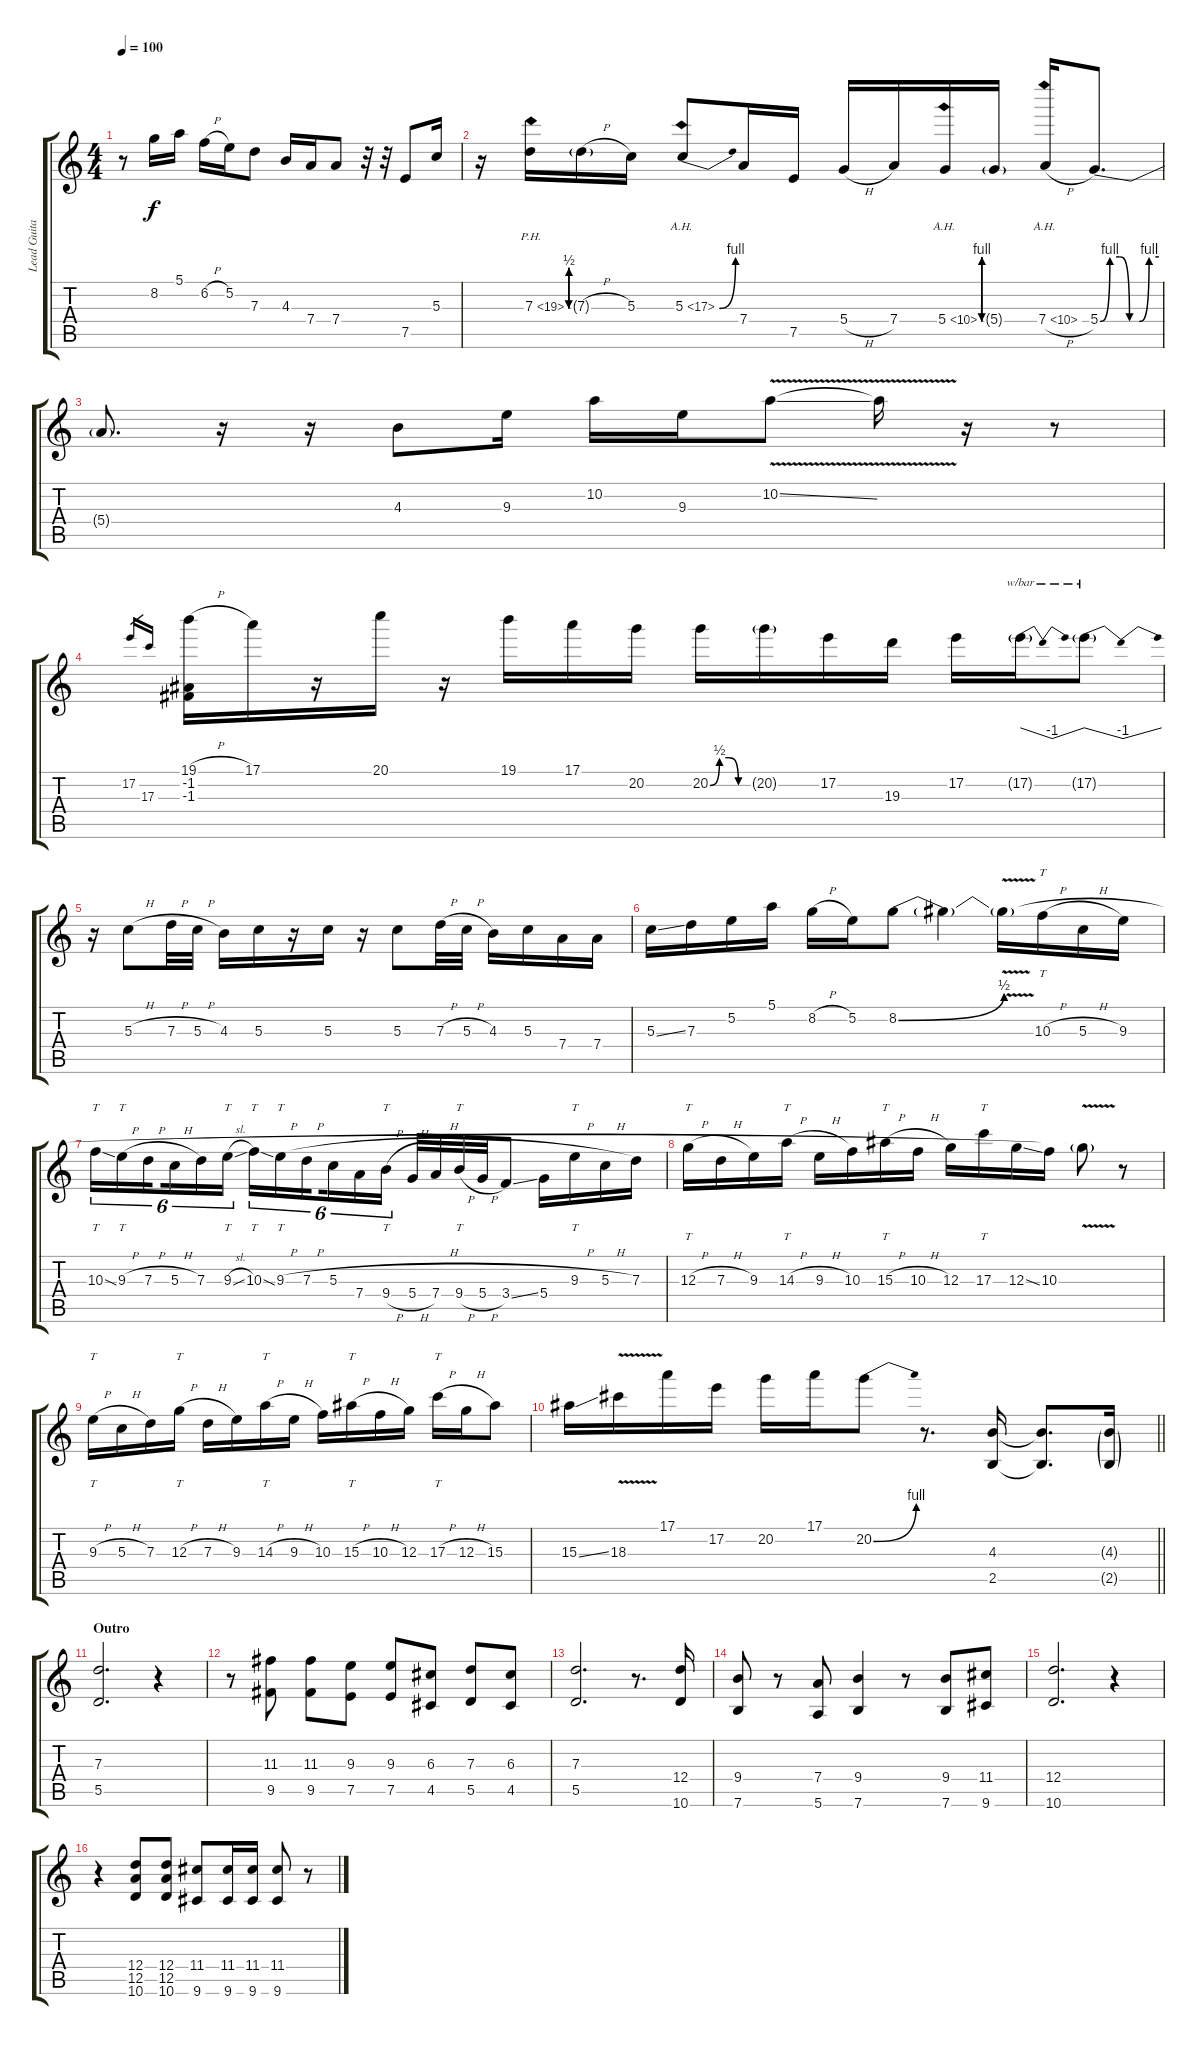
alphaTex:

\track ("Lead Guitar" "Lead Guita") {instrument overdrivenguitar}
\staff {score tabs}
\tuning (E4 B3 G3 D3 A2 E2) {hide}
\ts (4 4)
\tempo 100
\clef g2
\ks c
r.8{dy f} 8.2.16 5.1.16 6.2{h}.16 5.2.16 7.3.8 4.3.16 7.4.16 7.4.8 r.32 r.32 7.5.8 5.3.16 |
r.16 7.3{be (custom 0 0 15 2 30 2 45 0 60 0) ph 12}.16 7.3{h g}.16 5.3.16 5.3{be (bend 0 0 60 4) ah 12}.8 7.4.16 7.5.16 5.4{h}.16 7.4.16 5.4{be (custom 0 0 15 4 30 4 45 0 60 0) ah 5}.16 5.4{g}.16 7.4{ah 3 h}.16 5.4{be (custom 0 0 10 4 20 4 30 0 40 0 50 4 60 4)}.8{d} |
5.4{t}.8{d} r.16 r.16 4.3.8 9.3.16 10.2.16 9.3.16 10.2{v ss}.8 10.2{t}.16 r.16 r.8 |
17.2.16{gr} 17.3.16{gr} (19.1{h} -1.2 -1.3).16 17.1.16 r.16 20.1.16 r.16 19.1.16 17.1.16 20.2.16 20.2{be (custom 0 0 15 2 30 2 45 0 60 0)}.16 20.2{g}.16 17.2.16 19.3.16 17.2.16 17.2{g}.16{tbe (dip default 0 0 30 -4 60 0)} 17.2{g}.8{tbe (dip default 0 0 30 -4 60 0)} |
r.16 5.3{h}.8 7.3{h}.32 5.3{h}.32 4.3.16 5.3.16 r.16 5.3.16 r.16 5.3.8 7.3{h}.32 5.3{h}.32 4.3.16 5.3.16 7.4.16 7.4.16 |
5.3{ss}.16 7.3.16 5.2.16 5.1.16 8.2{h}.16 5.2.16 8.2{be (bend 0 0 60 2)}.8 8.2{t}.4 8.2{v t}.16 10.3{h}.16{tt} 5.3{h}.16 9.3.16 |
10.3{ss}.16{tt tu (6 4)} 9.3{h}.16{tt tu (6 4)} 7.3{h}.16{tu (6 4) beam splitsecondary} 5.3{h}.16{tu (6 4)} 7.3.16{tu (6 4)} 9.3{sl}.16{tt tu (6 4)} 10.3{ss}.16{tt tu (6 4)} 9.3{h}.16{tt tu (6 4)} 7.3{h}.16{tu (6 4) beam splitsecondary} 5.3{h}.16{tu (6 4)} 7.4.16{tu (6 4)} 9.4{h}.16{tt tu (6 4)} 5.4{h}.32 7.4.32 9.4{h}.32{tt} 5.4{h}.32 3.4{ss}.8 5.4.16 9.3{h}.16{tt} 5.3{h}.16 7.3.16 |
12.3{h}.16{tt} 7.3{h}.16 9.3.16 14.3{h}.16{tt} 9.3{h}.16 10.3.16 15.3{h}.16{tt} 10.3{h}.16 12.3.16 17.3.16{tt} 12.3{ss}.16 10.3.16 8.2{t}.8 r.8 |
9.3{h}.16{tt} 5.3{h}.16 7.3.16 12.3{h}.16{tt} 7.3{h}.16 9.3.16 14.3{h}.16{tt} 9.3{h}.16 10.3.16 15.3{h}.16{tt} 10.3{h}.16 12.3.16 17.3{h}.16{tt} 12.3{h}.16 15.3.8 |
\barLineRight lightlight
15.3{ss}.16 18.3{v}.16 17.1.16 17.2.16 20.2.16 17.1.16 20.2{be (bend 0 0 60 4)}.8 r.8{d} (4.3 2.5).16 (4.3{t} 2.5{t}).8{d} (4.3{g} 2.5{g}).16 |
\section ("" "Outro")
(7.3 5.5).2{d} r.4 |
r.8 (11.3 9.5).8 (11.3 9.5).8 (9.3 7.5).8 (9.3 7.5).8 (6.3 4.5).8 (7.3 5.5).8 (6.3 4.5).8 |
(7.3 5.5).2{d} r.8{d} (12.4 10.6).16 |
(9.4 7.6).8 r.8 (7.4 5.6).8 (9.4 7.6).4 r.8 (9.4 7.6).8 (11.4 9.6).8 |
(12.4 10.6).2{d volume 12} r.4 |
r.4 (12.4 12.5 10.6).8 (12.4 12.5 10.6).8 (11.4 9.6).8 (11.4 9.6).16 (11.4 9.6).16 (11.4 9.6).8 r.8
